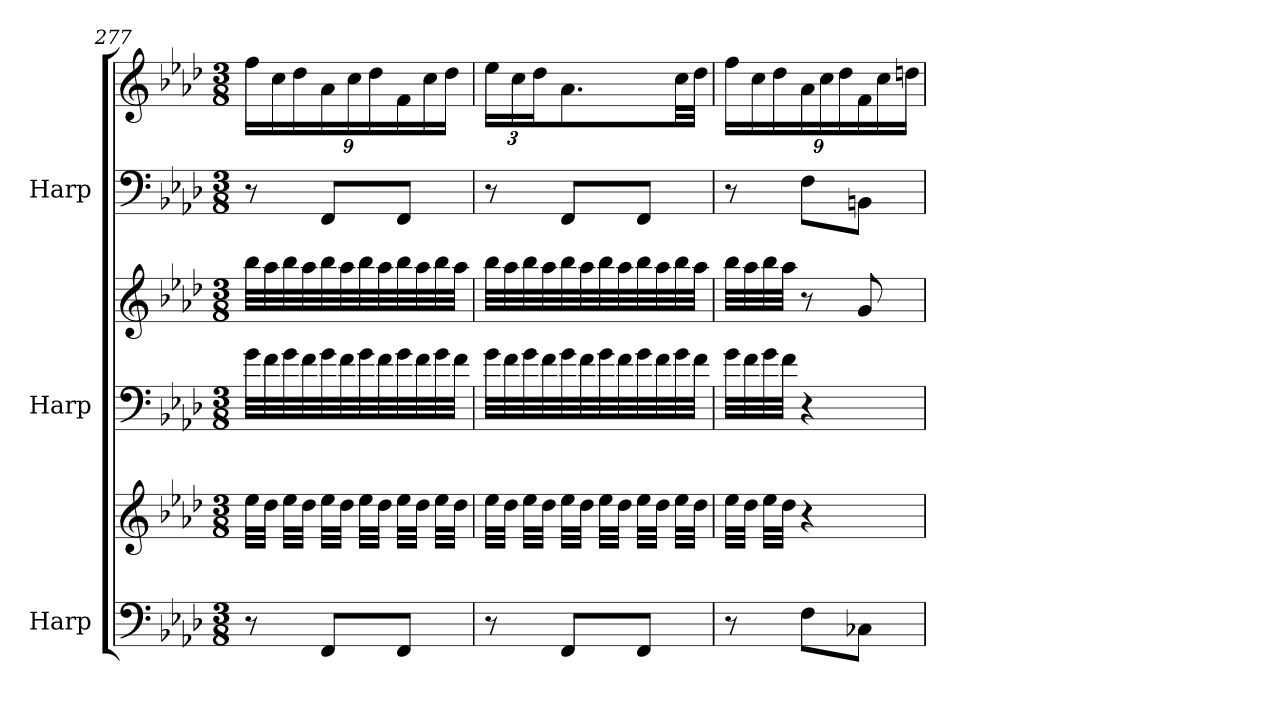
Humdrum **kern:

**kern	**kern	**kern	**kern	**kern	**kern
*part3	*part3	*part2	*part2	*part1	*part1
*staff6	*staff5	*staff4	*staff3	*staff2	*staff1
*I"Harp	*	*I"Harp	*	*I"Harp	*
*I'Hp	*	*I'Hp	*	*I'Hp	*
*clefF4	*clefG2	*clefF4	*clefG2	*clefF4	*clefG2
*k[b-e-a-d-]	*k[b-e-a-d-]	*k[b-e-a-d-]	*k[b-e-a-d-]	*k[b-e-a-d-]	*k[b-e-a-d-]
*M3/8	*M3/8	*M3/8	*M3/8	*M3/8	*M3/8
*	*	*	*	*	*Xbrackettup
=277	=277	=277	=277	=277	=277
8r	32ee-\LLL	32g\LLL	32bb-\LLL	8r	24ff\LL
.	32dd-\JJJ	32f\	32aa-\	.	.
.	.	.	.	.	24cc\
.	32ee-\LLL	32g\	32bb-\	.	.
.	.	.	.	.	24dd-\
.	32dd-\JJJ	32f\	32aa-\	.	.
8FF/L	32ee-\LLL	32g\	32bb-\	8FF/L	24a-\
.	32dd-\JJJ	32f\	32aa-\	.	.
.	.	.	.	.	24cc\
.	32ee-\LLL	32g\	32bb-\	.	.
.	.	.	.	.	24dd-\
.	32dd-\JJJ	32f\	32aa-\	.	.
8FF/J	32ee-\LLL	32g\	32bb-\	8FF/J	24f\
.	32dd-\JJJ	32f\	32aa-\	.	.
.	.	.	.	.	24cc\
.	32ee-\LLL	32g\	32bb-\	.	.
.	.	.	.	.	24dd-\JJ
.	32dd-\JJJ	32f\JJJ	32aa-\JJJ	.	.
!!LO:LB:g=z
=278	=278	=278	=278	=278	=278
8r	32ee-\LLL	32g\LLL	32bb-\LLL	8r	24ee-\LL
.	32dd-\JJJ	32f\	32aa-\	.	.
.	.	.	.	.	24cc\
.	32ee-\LLL	32g\	32bb-\	.	.
.	.	.	.	.	24dd-\J
.	32dd-\JJJ	32f\	32aa-\	.	.
8FF/L	32ee-\LLL	32g\	32bb-\	8FF/L	8.a-\
.	32dd-\JJJ	32f\	32aa-\	.	.
.	32ee-\LLL	32g\	32bb-\	.	.
.	32dd-\JJJ	32f\	32aa-\	.	.
8FF/J	32ee-\LLL	32g\	32bb-\	8FF/J	.
.	32dd-\JJJ	32f\	32aa-\	.	.
.	32ee-\LLL	32g\	32bb-\	.	32cc\LL
.	32dd-\JJJ	32f\JJJ	32aa-\JJJ	.	32dd-\JJJ
=279	=279	=279	=279	=279	=279
8r	32ee-\LLL	32g\LLL	32bb-\LLL	8r	24ff\LL
.	32dd-\JJJ	32f\	32aa-\	.	.
.	.	.	.	.	24cc\
.	32ee-\LLL	32g\	32bb-\	.	.
.	.	.	.	.	24dd-\
.	32dd-\JJJ	32f\JJJ	32aa-\JJJ	.	.
8F\L	4r	4r	8r	8F\L	24a-\
.	.	.	.	.	24cc\
.	.	.	.	.	24dd-\
8C-X\J	.	.	8g/	8BBn\J	24f\
.	.	.	.	.	24cc\
.	.	.	.	.	24ddn\JJ
=	=	=	=	=	=
*-	*-	*-	*-	*-	*-
